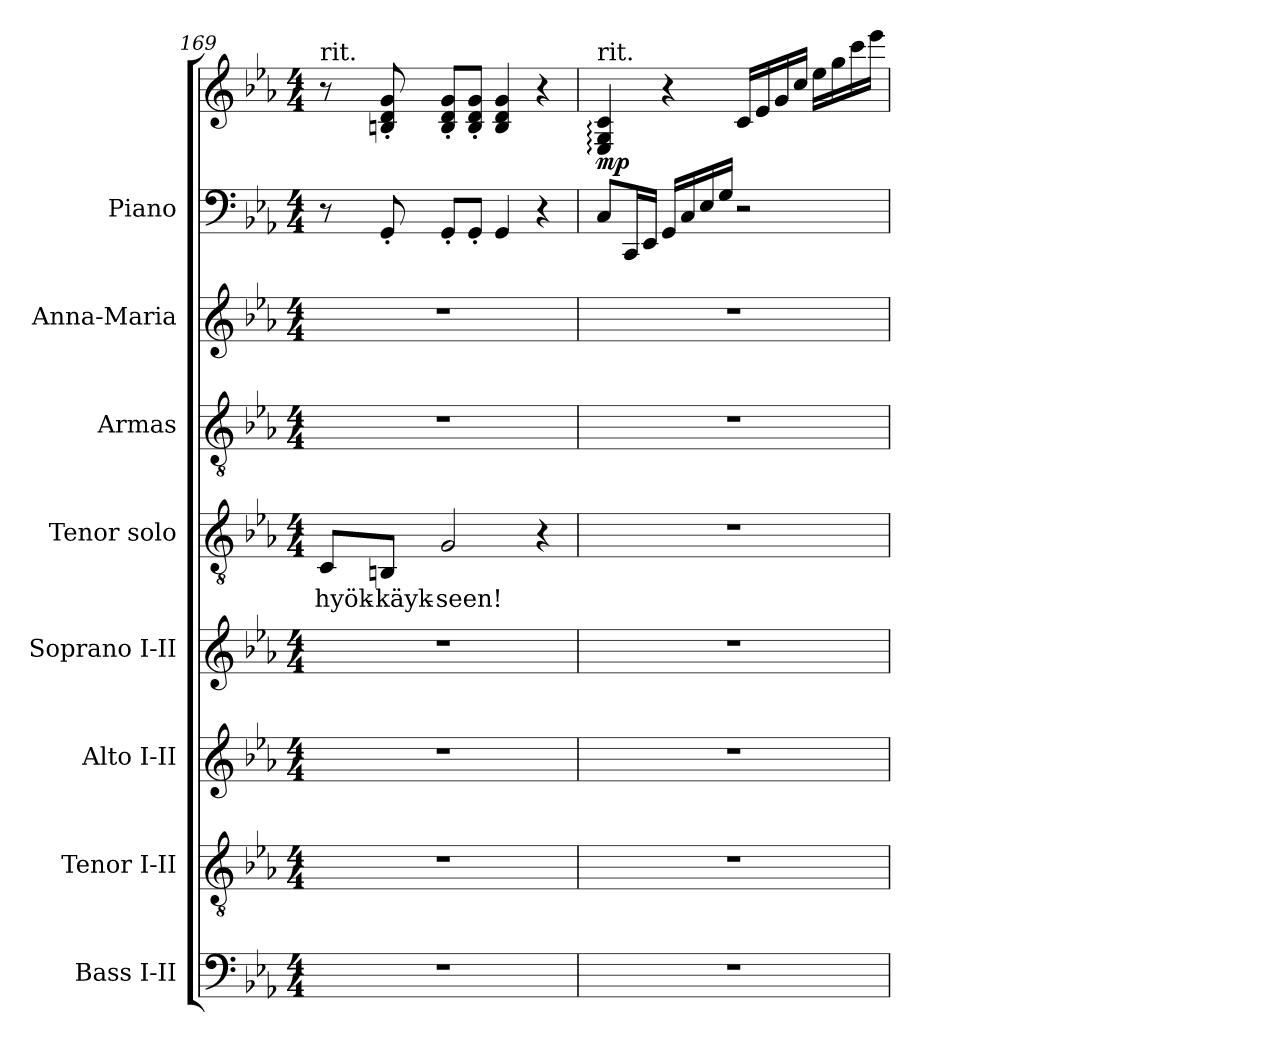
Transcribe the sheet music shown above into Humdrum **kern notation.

**kern	**kern	**kern	**kern	**kern	**text	**kern	**kern	**kern	**kern	**dynam
*part8	*part7	*part6	*part5	*part4	*part4	*part3	*part2	*part1	*part1	*part1
*staff9	*staff8	*staff7	*staff6	*staff5	*staff5	*staff4	*staff3	*staff2	*staff1	*staff1/2
*I"Bass I-II	*I"Tenor I-II	*I"Alto I-II	*I"Soprano I-II	*I"Tenor solo	*	*I"Armas	*I"Anna-Maria	*I"Piano	*	*
*I'B.	*I'T.	*I'A.	*I'S.	*I'T. Solo	*	*I'Armas	*I'A-M	*I'Pno.	*	*
*clefF4	*clefGv2	*clefG2	*clefG2	*clefGv2	*	*clefGv2	*clefG2	*clefF4	*clefG2	*
*	*ITrd7c12	*	*	*ITrd7c12	*	*ITrd7c12	*	*	*	*
*k[b-e-a-]	*k[b-e-a-]	*k[b-e-a-]	*k[b-e-a-]	*k[b-e-a-]	*	*k[b-e-a-]	*k[b-e-a-]	*k[b-e-a-]	*k[b-e-a-]	*
*E-:	*E-:	*E-:	*E-:	*E-:	*	*E-:	*E-:	*E-:	*E-:	*
*M4/4	*M4/4	*M4/4	*M4/4	*M4/4	*	*M4/4	*M4/4	*M4/4	*M4/4	*
=169	=169	=169	=169	=169	=169	=169	=169	=169	=169	=169
!	!	!	!	!	!	!	!	!	!LO:TX:t=rit.	!
!	!	!	!	!	!LO:LY:b:color=#000000	!	!	!	!	!
1r	1r	1r	1r	8CCi/L	-hyök-	1r	1r	8r	8r	.
!	!	!	!	!	!LO:LY:b:color=#000000	!	!	!	!	!
.	.	.	.	8BBBni/J	-käyk-	.	.	8GG'i/	8Bni/' 8di' 8gi'	.
!	!	!	!	!	!LO:LY:b:color=#000000	!	!	!	!	!
.	.	.	.	2GGi/	-seen!	.	.	8GG'i/L	8Bi/' 8di' 8gi'L	.
.	.	.	.	.	.	.	.	8GG'i/J	8Bi/' 8di' 8gi'J	.
.	.	.	.	.	.	.	.	4GGi/	4Bi/ 4di 4gi	.
.	.	.	.	4r	.	.	.	4r	4r	.
=170	=170	=170	=170	=170	=170	=170	=170	=170	=170	=170
*	*	*	*	*	*	*	*	*	*MM82	*
!	!	!	!	!	!	!	!	!	!LO:TX:t=rit.	!
1r	1r	1r	1r	1r	.	1r	1r	8Ci/L	4E-i/: 4Gi: 4ci:	mp
.	.	.	.	.	.	.	.	16CCi/L	.	.
.	.	.	.	.	.	.	.	16EE-i/JJ	.	.
.	.	.	.	.	.	.	.	16GGi/LL	4r	.
.	.	.	.	.	.	.	.	16Ci/	.	.
.	.	.	.	.	.	.	.	16E-i/	.	.
.	.	.	.	.	.	.	.	16Gi/JJ	.	.
.	.	.	.	.	.	.	.	2r	16ci/LL	.
.	.	.	.	.	.	.	.	.	16e-i/	.
.	.	.	.	.	.	.	.	.	16gi/	.
.	.	.	.	.	.	.	.	.	16cci/JJ	.
.	.	.	.	.	.	.	.	.	16ee-i\LL	.
.	.	.	.	.	.	.	.	.	16ggi\	.
.	.	.	.	.	.	.	.	.	16ccci\	.
.	.	.	.	.	.	.	.	.	16eee-i\JJ	.
=	=	=	=	=	=	=	=	=	=	=
*-	*-	*-	*-	*-	*-	*-	*-	*-	*-	*-
